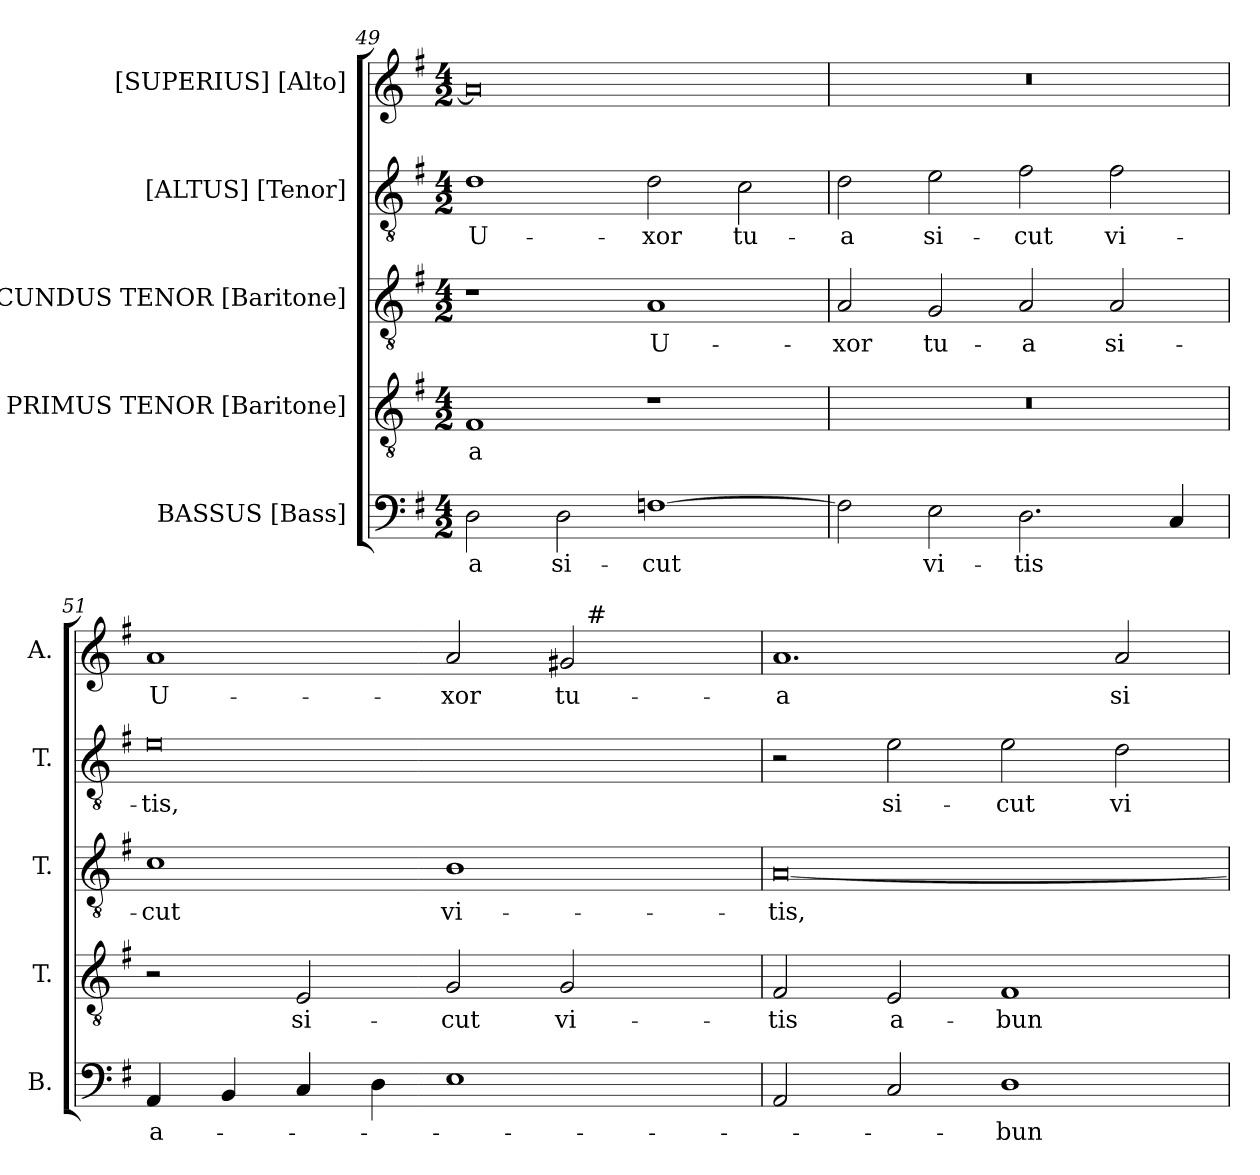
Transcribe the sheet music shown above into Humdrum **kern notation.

**kern	**text	**kern	**text	**kern	**text	**kern	**text	**kern	**text
*part5	*part5	*part4	*part4	*part3	*part3	*part2	*part2	*part1	*part1
*staff5	*staff5	*staff4	*staff4	*staff3	*staff3	*staff2	*staff2	*staff1	*staff1
*I"BASSUS [Bass]	*	*I"PRIMUS TENOR [Baritone]	*	*I"SECUNDUS TENOR [Baritone]	*	*I"[ALTUS] [Tenor]	*	*I"[SUPERIUS] [Alto]	*
*I'B.	*	*I'T.	*	*I'T.	*	*I'T.	*	*I'A.	*
!!LO:PB:g=z
*clefF4	*	*clefGv2	*	*clefGv2	*	*clefGv2	*	*clefG2	*
*	*	*ITrd7c12	*	*ITrd7c12	*	*ITrd7c12	*	*	*
*k[f#]	*	*k[f#]	*	*k[f#]	*	*k[f#]	*	*k[f#]	*
*G:	*	*G:	*	*G:	*	*G:	*	*G:	*
*M4/2	*	*M4/2	*	*M4/2	*	*M4/2	*	*M4/2	*
=49	=49	=49	=49	=49	=49	=49	=49	=49	=49
!	!LO:LY:b:color=#000000	!	!	!	!	!	!	!	!
!	!	!	!LO:LY:b:color=#000000	!	!	!	!	!	!
!	!	!	!	!	!	!	!LO:LY:b:color=#000000	!	!
2Di\	-a	1FF#i	-a	1r	.	1Di	U-	0ai]	.
!	!LO:LY:b:color=#000000	!	!	!	!	!	!	!	!
2Di\	si-	.	.	.	.	.	.	.	.
!	!LO:LY:b:color=#000000	!	!	!	!	!	!	!	!
!	!	!	!	!	!LO:LY:b:color=#000000	!	!	!	!
!	!	!	!	!	!	!	!LO:LY:b:color=#000000	!	!
[1Fni	-cut	1r	.	1AAi	U-	2Di\	-xor	.	.
!	!	!	!	!	!	!	!LO:LY:b:color=#000000	!	!
.	.	.	.	.	.	2Ci\	tu-	.	.
=50	=50	=50	=50	=50	=50	=50	=50	=50	=50
!	!	!LO:N:vis=1	!	!	!	!	!	!	!
!	!	!	!	!	!LO:LY:b:color=#000000	!	!	!	!
!	!	!	!	!	!	!	!LO:LY:b:color=#000000	!LO:N:vis=1	!
2Fi\]	.	0r	.	2AAi/	-xor	2Di\	-a	0r	.
!	!LO:LY:b:color=#000000	!	!	!	!	!	!	!	!
!	!	!	!	!	!LO:LY:b:color=#000000	!	!	!	!
!	!	!	!	!	!	!	!LO:LY:b:color=#000000	!	!
2Ei\	vi-	.	.	2GGi/	tu-	2Ei\	si-	.	.
!	!LO:LY:b:color=#000000	!	!	!	!	!	!	!	!
!	!	!	!	!	!LO:LY:b:color=#000000	!	!	!	!
!	!	!	!	!	!	!	!LO:LY:b:color=#000000	!	!
2.Di\	-tis	.	.	2AAi/	-a	2F#i\	-cut	.	.
!	!	!	!	!	!LO:LY:b:color=#000000	!	!	!	!
!	!	!	!	!	!	!	!LO:LY:b:color=#000000	!	!
.	.	.	.	2AAi/	si-	2F#i\	vi-	.	.
4Ci/	.	.	.	.	.	.	.	.	.
=51	=51	=51	=51	=51	=51	=51	=51	=51	=51
!	!LO:LY:b:color=#000000	!	!	!	!	!	!	!	!
!	!	!	!	!	!LO:LY:b:color=#000000	!	!	!	!
!	!	!	!	!	!	!	!LO:LY:b:color=#000000	!	!
!	!	!	!	!	!	!	!	!	!LO:LY:b:color=#000000
*	*	*	*	*	*	*	*	*^	*
4AAi/	a-	2r	.	1Ci	-cut	0Ei	-tis,	1ai	1ryy	U-
4BBi/	.	.	.	.	.	.	.	.	.	.
!	!	!	!LO:LY:b:color=#000000	!	!	!	!	!	!	!
4Ci/	.	2EEi/	si-	.	.	.	.	.	.	.
4Di\	.	.	.	.	.	.	.	.	.	.
!	!	!	!LO:LY:b:color=#000000	!	!	!	!	!	!	!
!	!	!	!	!	!LO:LY:b:color=#000000	!	!	!	!	!
!	!	!	!	!	!	!	!	!	!	!LO:LY:b:color=#000000
1Ei	.	2GGi/	-cut	1BBi	vi-	.	.	2ai/	2ryy	-xor
!	!	!	!LO:LY:b:color=#000000	!	!	!	!	!	!	!
!	!	!	!	!	!	!	!	!	!	!LO:LY:b:color=#000000
.	.	2GGi/	vi-	.	.	.	.	2g#i/	32ryy	tu-
.	.	.	.	.	.	.	.	.	256ryy	.
!	!	!	!	!	!	!	!	!	!LO:TX:a:t=#	!
.	.	.	.	.	.	.	.	.	4ryy	.
.	.	.	.	.	.	.	.	.	8ryy	.
.	.	.	.	.	.	.	.	.	16ryy	.
.	.	.	.	.	.	.	.	.	64..ryy	.
*	*	*	*	*	*	*	*	*v	*v	*
=52	=52	=52	=52	=52	=52	=52	=52	=52	=52
*	*	*	*	*	*	*	*	*^	*
!	!	!	!LO:LY:b:color=#000000	!	!	!	!	!	!	!
*	*	*	*	*	*	*	*	*v	*v	*
*	*	*	*	*	*	*	*	*^	*
!	!	!	!	!	!LO:LY:b:color=#000000	!	!	!	!	!
*	*	*	*	*	*	*	*	*v	*v	*
*	*	*	*	*	*	*	*	*^	*
!	!	!	!	!	!	!	!	!	!	!LO:LY:b:color=#000000
*	*	*	*	*	*	*	*	*v	*v	*
2AAi/	.	2FF#i/	-tis	[0AAi	-tis,	2r	.	1.ai	-a
!	!	!	!LO:LY:b:color=#000000	!	!	!	!	!	!
!	!	!	!	!	!	!	!LO:LY:b:color=#000000	!	!
2Ci/	.	2EEi/	a-	.	.	2Ei\	si-	.	.
!	!LO:LY:b:color=#000000	!	!	!	!	!	!	!	!
!	!	!	!LO:LY:b:color=#000000	!	!	!	!	!	!
!	!	!	!	!	!	!	!LO:LY:b:color=#000000	!	!
1Di	-bun-	1FF#i	-bun-	.	.	2Ei\	-cut	.	.
!	!	!	!	!	!	!	!LO:LY:b:color=#000000	!	!
!	!	!	!	!	!	!	!	!	!LO:LY:b:color=#000000
.	.	.	.	.	.	2Di\	vi-	2ai/	si-
=	=	=	=	=	=	=	=	=	=
*-	*-	*-	*-	*-	*-	*-	*-	*-	*-
